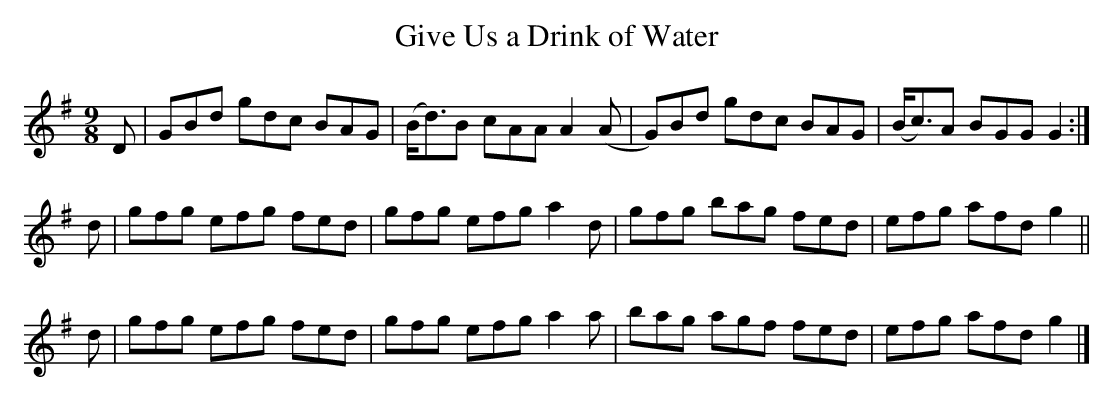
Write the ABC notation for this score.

X:1
T: Give Us a Drink of Water
M: 9/8
L: 1/8
K: G
D | GBd gdc BAG | (B<d)B cAA A2(A | G)Bd gdc BAG | (B<c)A BGG G2 :|
d | gfg efg fed | gfg efg a2d | gfg bag fed | efg afd g2 ||
d | gfg efg fed | gfg efg a2a | bag agf fed | efg afd g2 |]
